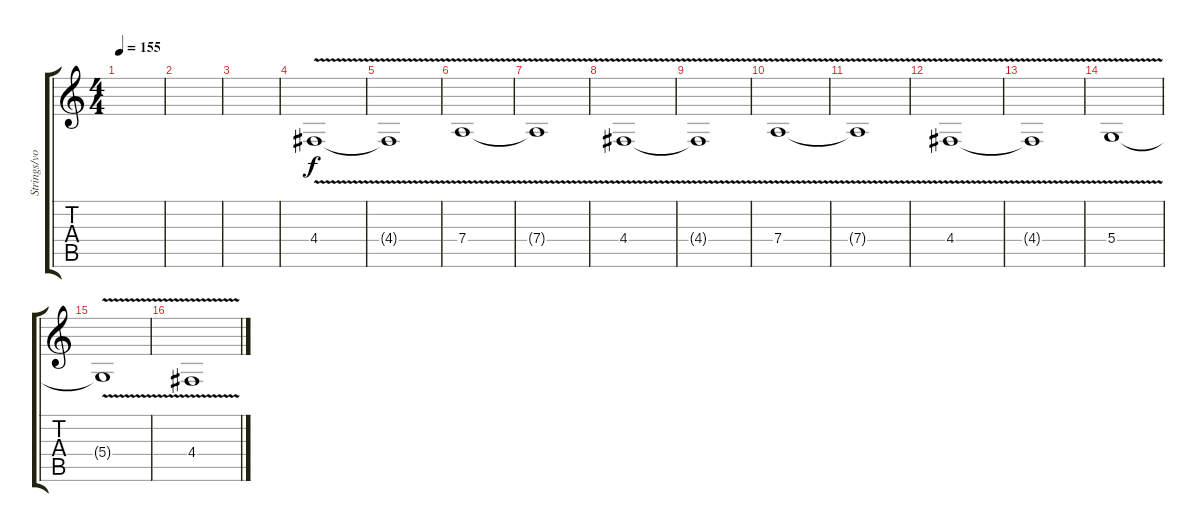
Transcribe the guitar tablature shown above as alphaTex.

\track ("Strings/vocal backup" "Strings/vo") {instrument cello}
\staff {score tabs}
\tuning (E4 B3 G3 D3 A2 E2) {hide}
\ts (4 4)
\tempo 155
\clef g2
\ks c
|
|
|
4.4{v}.1{volume 9} |
4.4{t}.1 |
7.4{v}.1{volume 10} |
7.4{t}.1 |
4.4{v}.1 |
4.4{t}.1 |
7.4{v}.1{volume 11} |
7.4{t}.1 |
4.4{v}.1{volume 8} |
4.4{t}.1 |
5.4{v}.1{volume 11} |
5.4{t}.1 |
4.4{v}.1
